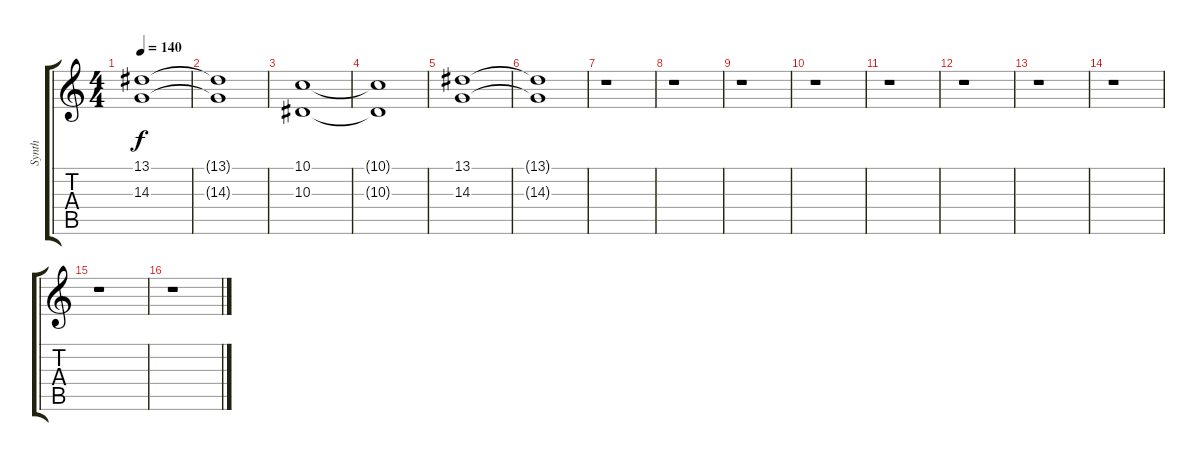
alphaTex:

\track ("Synth" "Synth") {instrument pad8sweep}
\staff {score tabs}
\tuning (D4 A3 F3 C3 G2 C2) {hide}
\ts (4 4)
\tempo 140
\clef g2
\ks c
(13.1 14.3).1{dy f} |
(13.1{t} 14.3{t}).1 |
(10.1 10.3).1 |
(10.1{t} 10.3{t}).1 |
(13.1 14.3).1 |
(13.1{t} 14.3{t}).1 |
r.1 |
r.1 |
r.1 |
r.1 |
r.1 |
r.1 |
r.1 |
r.1 |
r.1 |
r.1
